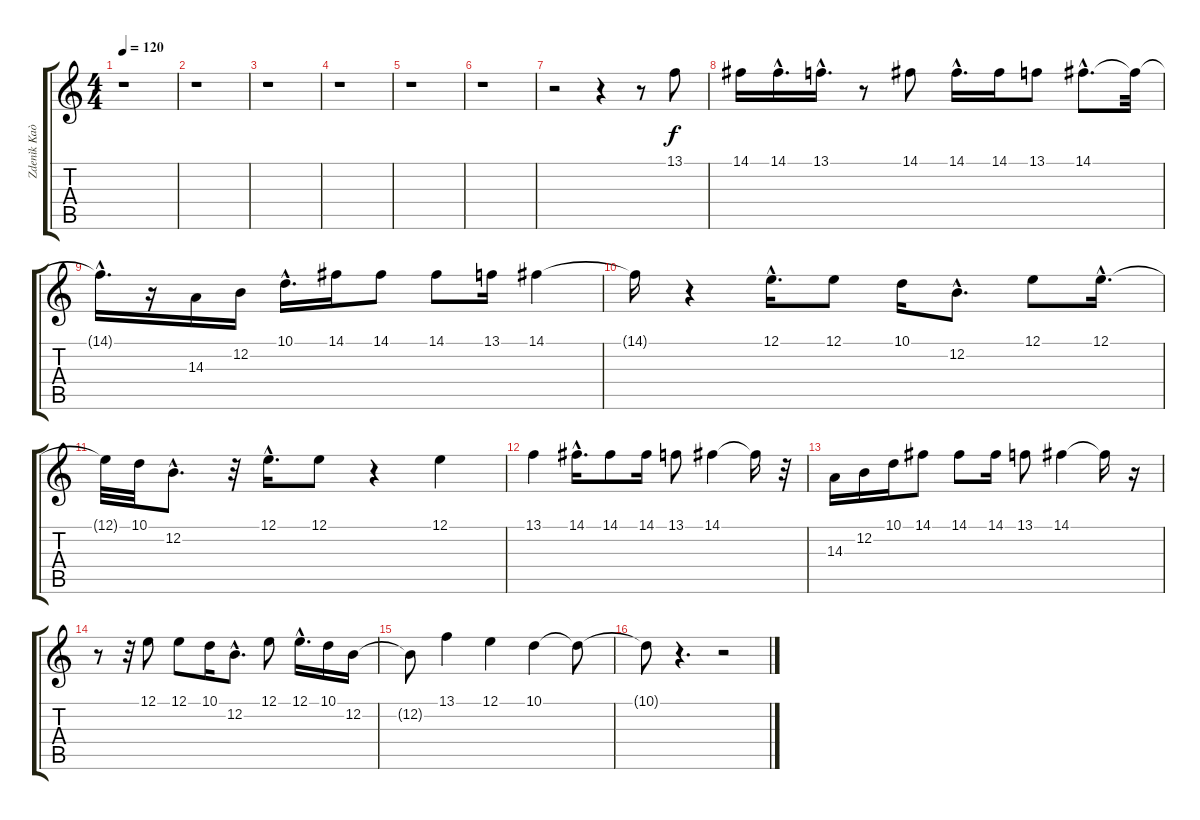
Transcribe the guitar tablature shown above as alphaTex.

\track ("Zdenìk Kaòkovskı trumpeta" "Zdenìk Kaò") {instrument trumpet}
\staff {score tabs}
\tuning (E4 B3 G3 D3 A2 E2) {hide}
\ts (4 4)
\tempo 120
\clef g2
\ks c
r.1{dy f} |
r.1 |
r.1 |
r.1 |
r.1 |
r.1 |
r.2 r.4 r.8 13.1.8 |
14.1.16 14.1{hac}.16{d} 13.1{hac}.16{d} r.8 14.1.8 14.1{hac}.16{d} 14.1.16 13.1.8 14.1{hac}.8{d} 14.1{t}.32 |
14.1{hac t}.16{d} r.16 14.3.16 12.2.16 10.1{hac}.16{d} 14.1.16 14.1.8 14.1.8 13.1.16 14.1.4 |
14.1{t}.16 r.4 12.1{hac}.16{d} 12.1.8 10.1.16 12.2{hac}.8{d} 12.1.8 12.1{hac}.16{d} |
12.1{t}.32 10.1.32 12.2{hac}.8{d} r.32 12.1{hac}.16{d} 12.1.8 r.4 12.1.4 |
13.1.4 14.1{hac}.16{d} 14.1.8 14.1.16 13.1.8 14.1.4 14.1{t}.16 r.32 |
14.3.16 12.2.16 10.1.16 14.1.8 14.1.8 14.1.16 13.1.8 14.1.4 14.1{t}.16 r.16 |
r.8 r.32 12.1.8 12.1.8 10.1.16 12.2{hac}.8{d} 12.1.8 12.1{hac}.16{d} 10.1.16 12.2.16 |
12.2{t}.8 13.1.4 12.1.4 10.1.4 10.1{t}.8 |
10.1{t}.8 r.4{d} r.2
